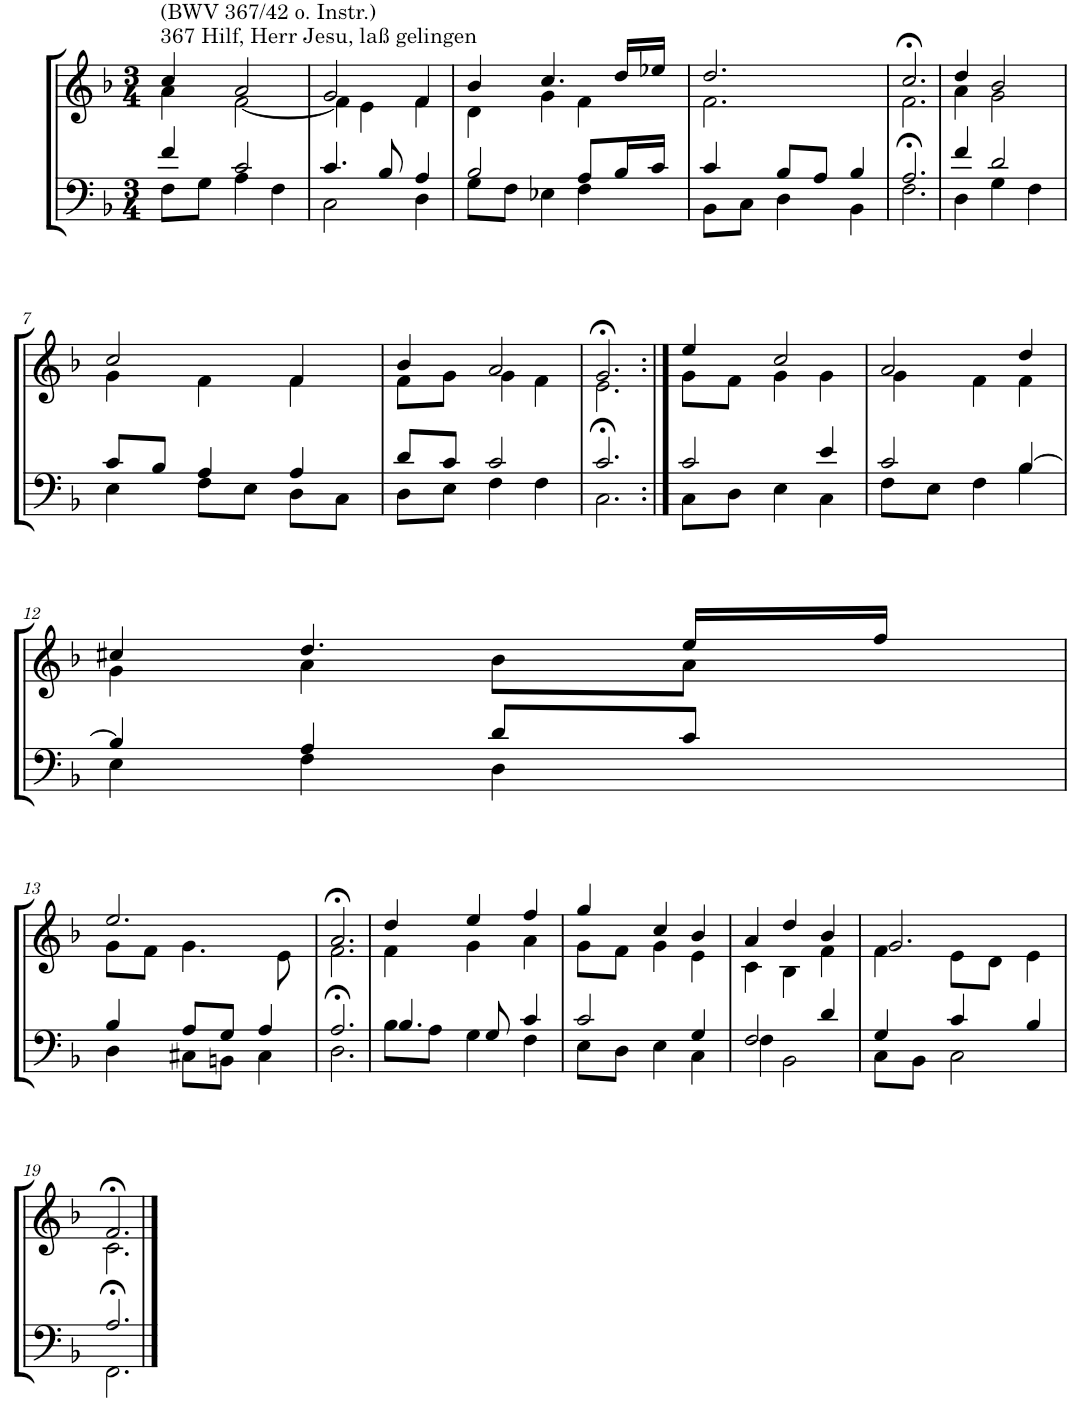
**kern	**kern
*part2	*part1
*staff2	*staff1
*I"Tenor/Baß	*I"Sopran/Alt
*clefF4	*clefG2
*k[b-]	*k[b-]
*M3/4	*M3/4
=1	=1
*^	*^
!	!	!LO:TX:a:t=367 Hilf, Herr Jesu, laß gelingen	!
!	!	!LO:TX:a:t=(BWV 367/42 o. Instr.)	!
4f/	8F\L	4cc/	4a\
.	8G\J	.	.
2c/	4A\	2a/	[2f\
.	4F\	.	.
=2	=2	=2	=2
4.c/	2C\	2g/	4f\]
.	.	.	4e\
8B-/	.	.	.
4A/	4D\	4f/	4f\
=3	=3	=3	=3
2B-/	8G\L	4b-/	4d\
.	8F\J	.	.
.	4E-X\	4.cc/	4g\
8A/L	4F\	.	4f\
16B-/L	.	16dd/LL	.
16c/JJ	.	16ee-X/JJ	.
=4	=4	=4	=4
4c/	8BB-\L	2.dd/	2.f\
.	8C\J	.	.
8B-/L	4D\	.	.
8A/J	.	.	.
4B-/	4BB-\	.	.
=5	=5	=5	=5
2.A/	2.F>\	2.cc>/	2.f\
=6	=6	=6	=6
4f/	4D\	4dd/	4a\
2d/	4G\	2b-/	2g\
.	4F\	.	.
!!LO:LB:g=z	!!
=7	=7	=7	=7
8c/L	4E\	2cc/	4g\
8B-/J	.	.	.
4A/	8F\L	.	4f\
.	8E\J	.	.
4A/	8D\L	4f/	4f\
.	8C\J	.	.
=8	=8	=8	=8
8d/L	8D\L	4b-/	8f\L
8c/J	8E\J	.	8g\J
2c/	4F\	2a/	4g\
.	4F\	.	4f\
=9	=9	=9	=9
2.c/	2.C>\	2.g>/	2.e\
=10:|!	=10:|!	=10:|!	=10:|!
2c/	8C\L	4ee/	8g\L
.	8D\J	.	8f\J
.	4E\	2cc/	4g\
4e/	4C\	.	4g\
=11	=11	=11	=11
2c/	8F\L	2a/	4g\
.	8E\J	.	.
.	4F\	.	4f\
[4B-/	4B-\	4dd/	4f\
!!LO:LB:g=z	!!
=12	=12	=12	=12
4B-/]	4E\	4cc#X/	4g\
4A/	4F\	4.dd/	4a\
8d/L	4D\	.	8b-\L
8c/J	.	16ee/LL	8a\J
.	.	16ff/JJ	.
!!LO:LB:g=z	!!
=13	=13	=13	=13
4B-/	4D\	2.ee/	8g\L
.	.	.	8f\J
8A/L	8C#X\L	.	4.g\
8G/J	8BBn\J	.	.
4A/	4C#\	.	.
.	.	.	8e\
=14	=14	=14	=14
2.A/	2.D>\	2.a>/	2.f\
=15	=15	=15	=15
4.B-/	8B-\L	4dd/	4f\
.	8A\J	.	.
.	4G\	4ee/	4g\
8G/	.	.	.
4c/	4F\	4ff/	4a\
=16	=16	=16	=16
2c/	8E\L	4gg/	8g\L
.	8D\J	.	8f\J
.	4E\	4cc/	4g\
4G/	4C\	4b-/	4e\
=17	=17	=17	=17
2F/	4F\	4a/	4c\
.	2BB-\	4dd/	4B-\
4d/	.	4b-/	4f\
=18	=18	=18	=18
4G/	8C\L	2.g/	4f\
.	8BB-\J	.	.
4c/	2C\	.	8e\L
.	.	.	8d\J
4B-/	.	.	4e\
!!LO:LB:g=z	!!
=19	=19	=19	=19
2.A/	2.FF>\	2.f>/	2.c\
*v	*v	*	*
*	*v	*v
==	==
*-	*-
